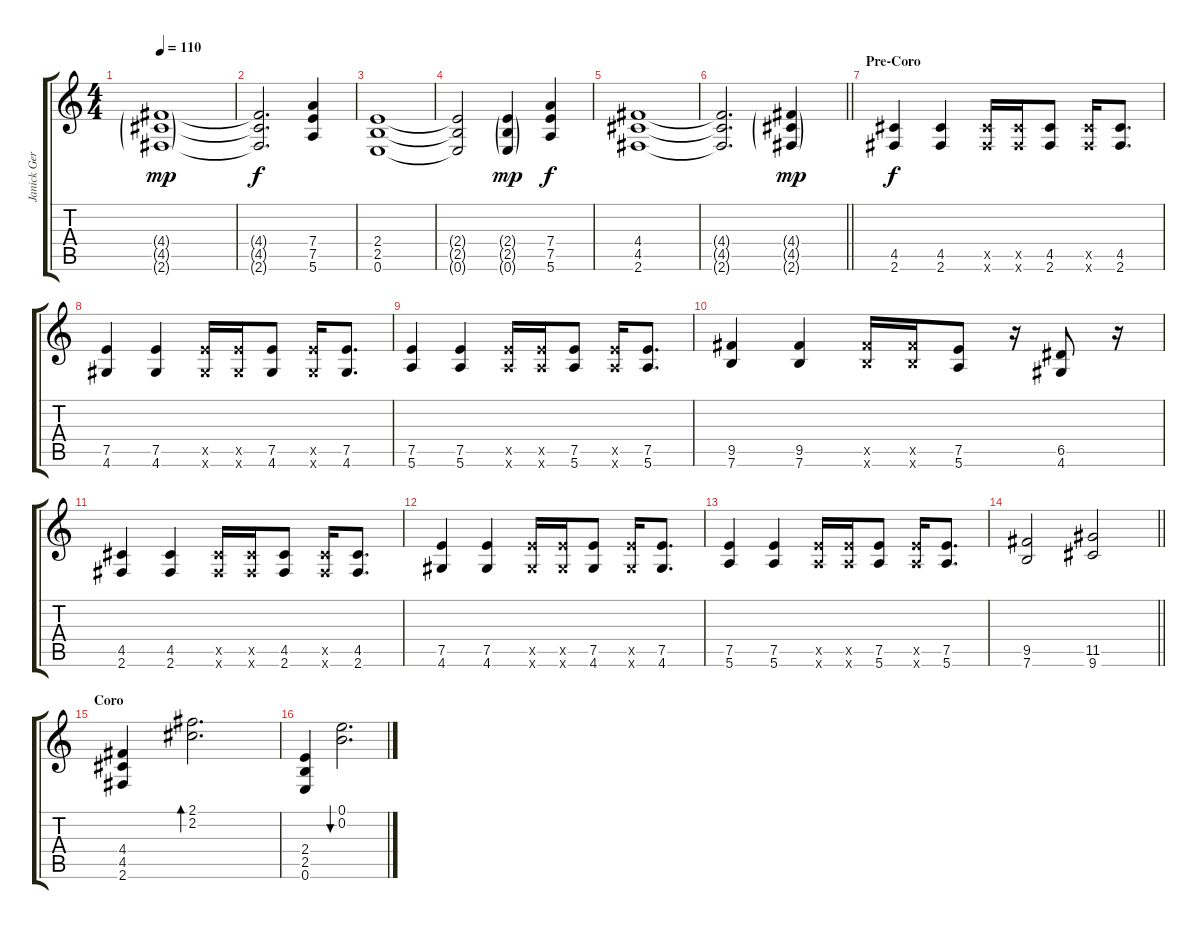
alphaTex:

\track ("Janick Gers" "Janick Ger") {instrument distortionguitar}
\staff {score tabs}
\tuning (E4 B3 G3 D3 A2 E2) {hide}
\ts (4 4)
\tempo 110
\clef g2
\ks c
(4.4{g} 4.5{g} 2.6{g}).1{dy mp} |
(4.4{t} 4.5{t} 2.6{t}).2{d dy f} (7.4 7.5 5.6).4 |
(2.4 2.5 0.6).1 |
(2.4{t} 2.5{t} 0.6{t}).2 (2.4{g} 2.5{g} 0.6{g}).4{dy mp} (7.4 7.5 5.6).4{dy f} |
(4.4 4.5 2.6).1 |
\barLineRight lightlight
(4.4{t} 4.5{t} 2.6{t}).2{d} (4.4{g} 4.5{g} 2.6{g}).4{dy mp} |
\section ("" "Pre-Coro")
(4.5 2.6).4{dy f} (4.5 2.6).4 (4.5{x} 2.6{x}).16 (4.5{x} 2.6{x}).16 (4.5 2.6).8 (4.5{x} 2.6{x}).16 (4.5 2.6).8{d} |
(7.5 4.6).4 (7.5 4.6).4 (7.5{x} 4.6{x}).16 (7.5{x} 4.6{x}).16 (7.5 4.6).8 (7.5{x} 4.6{x}).16 (7.5 4.6).8{d} |
(7.5 5.6).4 (7.5 5.6).4 (7.5{x} 5.6{x}).16 (7.5{x} 5.6{x}).16 (7.5 5.6).8 (7.5{x} 5.6{x}).16 (7.5 5.6).8{d} |
(9.5 7.6).4 (9.5 7.6).4 (9.5{x} 7.6{x}).16 (9.5{x} 7.6{x}).16 (7.5 5.6).8 r.16 (6.5 4.6).8 r.16 |
(4.5 2.6).4 (4.5 2.6).4 (4.5{x} 2.6{x}).16 (4.5{x} 2.6{x}).16 (4.5 2.6).8 (4.5{x} 2.6{x}).16 (4.5 2.6).8{d} |
(7.5 4.6).4 (7.5 4.6).4 (7.5{x} 4.6{x}).16 (7.5{x} 4.6{x}).16 (7.5 4.6).8 (7.5{x} 4.6{x}).16 (7.5 4.6).8{d} |
(7.5 5.6).4 (7.5 5.6).4 (7.5{x} 5.6{x}).16 (7.5{x} 5.6{x}).16 (7.5 5.6).8 (7.5{x} 5.6{x}).16 (7.5 5.6).8{d} |
\barLineRight lightlight
(9.5 7.6).2 (11.5 9.6).2 |
\section ("" "Coro")
(4.4 4.5 2.6).4 (2.1 2.2).2{d bd 30} |
(2.4 2.5 0.6).4 (0.1 0.2).2{d bu 30}
